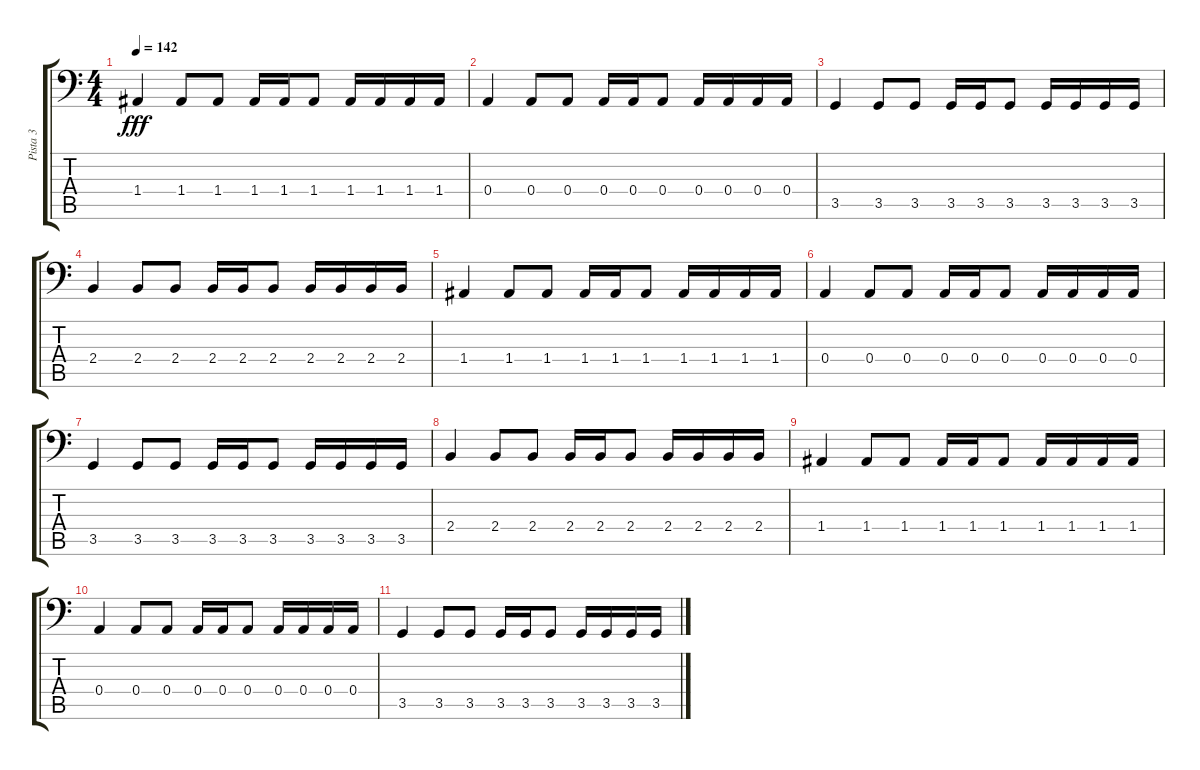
\track ("Pista 3" "Pista 3") {instrument electricbassfinger}
\staff {score tabs}
\tuning (C3 G2 D2 A1 E1 B0) {hide}
\ts (4 4)
\tempo 142
\clef f4
\ks c
1.4.4{dy fff} 1.4.8 1.4.8 1.4.16 1.4.16 1.4.8 1.4.16 1.4.16 1.4.16 1.4.16 |
0.4.4 0.4.8 0.4.8 0.4.16 0.4.16 0.4.8 0.4.16 0.4.16 0.4.16 0.4.16 |
3.5.4 3.5.8 3.5.8 3.5.16 3.5.16 3.5.8 3.5.16 3.5.16 3.5.16 3.5.16 |
2.4.4 2.4.8 2.4.8 2.4.16 2.4.16 2.4.8 2.4.16 2.4.16 2.4.16 2.4.16 |
1.4.4 1.4.8 1.4.8 1.4.16 1.4.16 1.4.8 1.4.16 1.4.16 1.4.16 1.4.16 |
0.4.4 0.4.8 0.4.8 0.4.16 0.4.16 0.4.8 0.4.16 0.4.16 0.4.16 0.4.16 |
3.5.4 3.5.8 3.5.8 3.5.16 3.5.16 3.5.8 3.5.16 3.5.16 3.5.16 3.5.16 |
2.4.4 2.4.8 2.4.8 2.4.16 2.4.16 2.4.8 2.4.16 2.4.16 2.4.16 2.4.16 |
1.4.4 1.4.8 1.4.8 1.4.16 1.4.16 1.4.8 1.4.16 1.4.16 1.4.16 1.4.16 |
0.4.4 0.4.8 0.4.8 0.4.16 0.4.16 0.4.8 0.4.16 0.4.16 0.4.16 0.4.16 |
3.5.4 3.5.8 3.5.8 3.5.16 3.5.16 3.5.8 3.5.16 3.5.16 3.5.16 3.5.16
